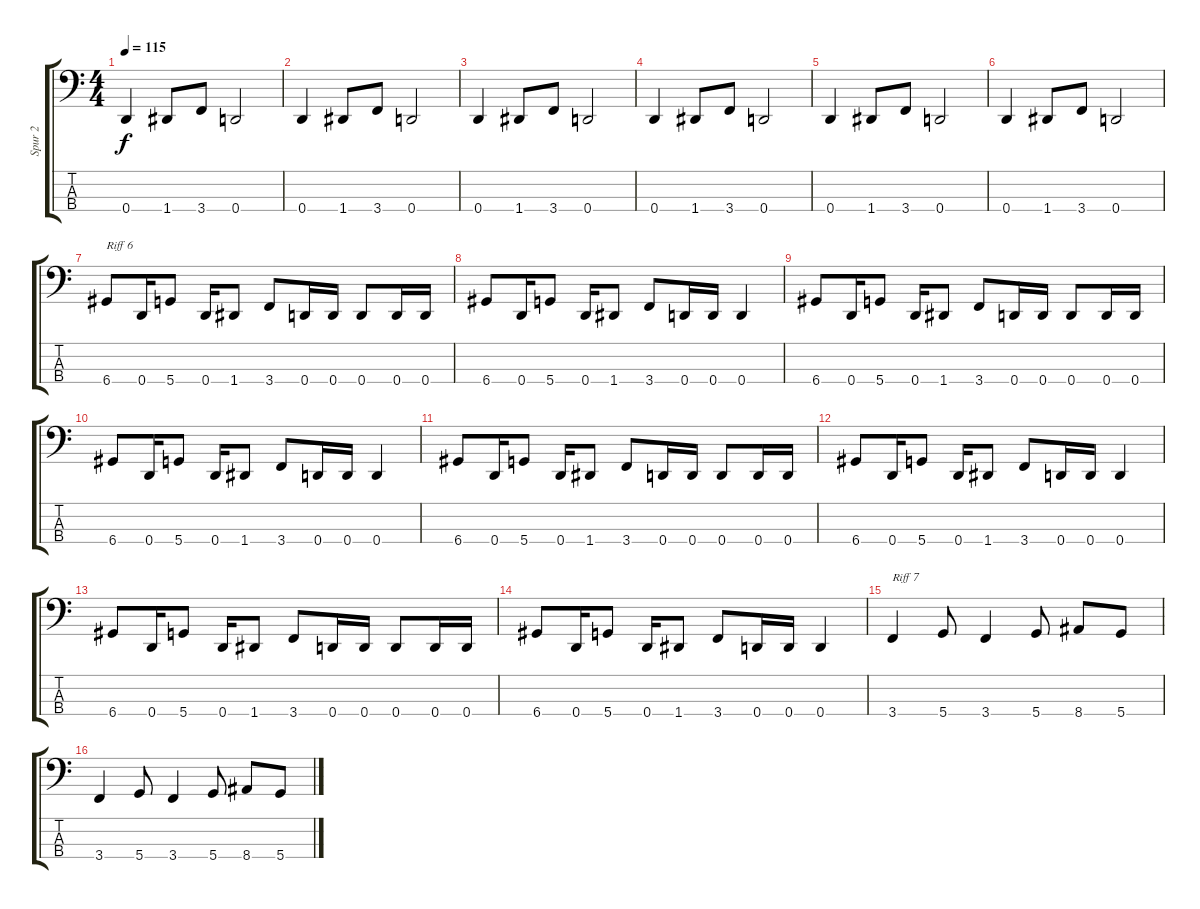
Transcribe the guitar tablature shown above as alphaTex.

\track ("Spur 2" "Spur 2") {instrument electricbassfinger}
\staff {score tabs}
\tuning (F2 C2 G1 D1) {hide}
\ts (4 4)
\tempo 115
\clef f4
\ks c
0.4.4{dy f} 1.4.8 3.4.8 0.4.2 |
0.4.4 1.4.8 3.4.8 0.4.2 |
0.4.4 1.4.8 3.4.8 0.4.2 |
0.4.4 1.4.8 3.4.8 0.4.2 |
0.4.4 1.4.8 3.4.8 0.4.2 |
0.4.4 1.4.8 3.4.8 0.4.2 |
6.4.8{txt "Riff 6"} 0.4.16 5.4.8 0.4.16 1.4.8 3.4.8 0.4.16 0.4.16 0.4.8 0.4.16 0.4.16 |
6.4.8 0.4.16 5.4.8 0.4.16 1.4.8 3.4.8 0.4.16 0.4.16 0.4.4 |
6.4.8 0.4.16 5.4.8 0.4.16 1.4.8 3.4.8 0.4.16 0.4.16 0.4.8 0.4.16 0.4.16 |
6.4.8 0.4.16 5.4.8 0.4.16 1.4.8 3.4.8 0.4.16 0.4.16 0.4.4 |
6.4.8 0.4.16 5.4.8 0.4.16 1.4.8 3.4.8 0.4.16 0.4.16 0.4.8 0.4.16 0.4.16 |
6.4.8 0.4.16 5.4.8 0.4.16 1.4.8 3.4.8 0.4.16 0.4.16 0.4.4 |
6.4.8 0.4.16 5.4.8 0.4.16 1.4.8 3.4.8 0.4.16 0.4.16 0.4.8 0.4.16 0.4.16 |
6.4.8 0.4.16 5.4.8 0.4.16 1.4.8 3.4.8 0.4.16 0.4.16 0.4.4 |
3.4.4{txt "Riff 7"} 5.4.8 3.4.4 5.4.8 8.4.8 5.4.8 |
3.4.4 5.4.8 3.4.4 5.4.8 8.4.8 5.4.8
